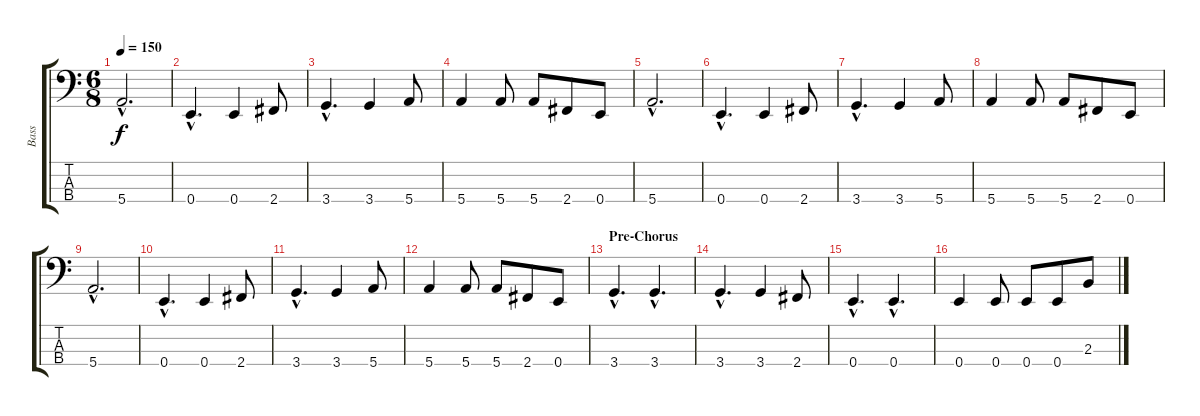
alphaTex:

\track ("Bass" "Bass") {instrument electricbasspick}
\staff {score tabs}
\tuning (G2 D2 A1 E1) {hide}
\ts (6 8)
\tempo 150
\clef f4
\ks c
5.4{hac}.2{d dy f} |
0.4{hac}.4{d} 0.4.4 2.4.8 |
3.4{hac}.4{d} 3.4.4 5.4.8 |
5.4.4 5.4.8 5.4.8 2.4.8 0.4.8 |
5.4{hac}.2{d} |
0.4{hac}.4{d} 0.4.4 2.4.8 |
3.4{hac}.4{d} 3.4.4 5.4.8 |
5.4.4 5.4.8 5.4.8 2.4.8 0.4.8 |
5.4{hac}.2{d} |
0.4{hac}.4{d} 0.4.4 2.4.8 |
3.4{hac}.4{d} 3.4.4 5.4.8 |
5.4.4 5.4.8 5.4.8 2.4.8 0.4.8 |
\section ("" "Pre-Chorus")
3.4{hac}.4{d} 3.4{hac}.4{d} |
3.4{hac}.4{d} 3.4.4 2.4.8 |
0.4{hac}.4{d} 0.4{hac}.4{d} |
0.4.4 0.4.8 0.4.8 0.4.8 2.3.8
